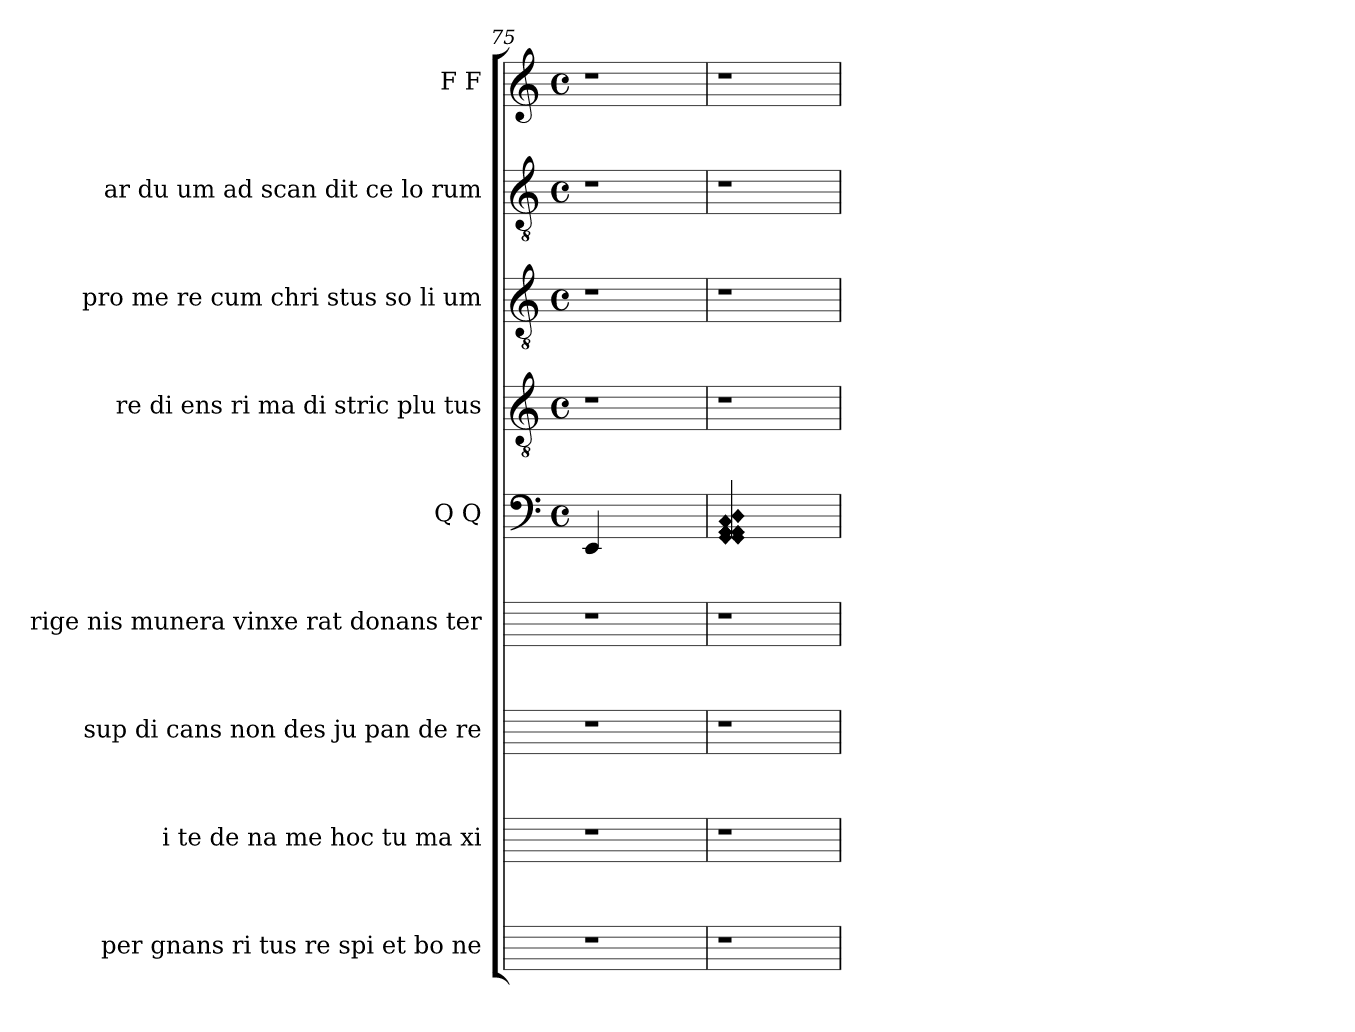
**kern	**kern	**kern	**kern	**kern	**kern	**kern	**kern	**kern
*part9	*part8	*part7	*part6	*part5	*part4	*part3	*part2	*part1
*staff9	*staff8	*staff7	*staff6	*staff5	*staff4	*staff3	*staff2	*staff1
*I"per  gnans  ri tus re  spi  et bo ne	*I"i  te de  na  me hoc tu  ma xi	*I"sup  di cans non des  ju  pan de re	*I"rige nis munera  vinxe rat donans ter	*I"Q  Q	*I"re di ens  ri ma di stric  plu  tus	*I"pro me re cum chri  stus so li um	*I"ar du um  ad  scan dit  ce lo rum	*I"F  F
*	*	*I'P	*	*	*	*I'Ch	*	*
!!LO:LB:g=z
*	*	*	*	*clefF4	*clefGv2	*clefGv2	*clefGv2	*clefG2
*	*	*	*	*M4/4	*M4/4	*M4/4	*M4/4	*M4/4
*	*	*	*	*met(c)	*met(c)	*met(c)	*met(c)	*met(c)
=75	=75	=75	=75	=75	=75	=75	=75	=75
1r	1r	1r	1r	4EE/	1r	1r	1r	1r
.	.	.	.	2.ryy	.	.	.	.
!!LO:LB:g=z
=76	=76	=76	=76	=76	=76	=76	=76	=76
!	!	!	!	!LO:N:n=1:head=diamond	!	!	!	!
!	!	!	!	!LO:N:n=2:head=diamond	!	!	!	!
!	!	!	!	!LO:N:n=3:head=diamond	!	!	!	!
!	!	!	!	!LO:N:n=4:head=diamond	!	!	!	!
!	!	!	!	!LO:N:n=5:head=diamond	!	!	!	!
!	!	!	!	!LO:N:n=6:head=diamond	!	!	!	!
!	!	!	!	!LO:N:n=7:head=diamond	!	!	!	!
!	!	!	!	!LO:N:n=8:head=diamond	!	!	!	!
!	!	!	!	!LO:N:n=9:head=diamond	!	!	!	!
1r	1r	1r	1r	4AA/ 4GG/ 4GG/ 4AA/ 4AA/ 4AA/ 4AA/ 4C/ 4D/	1r	1r	1r	1r
.	.	.	.	2.ryy	.	.	.	.
=	=	=	=	=	=	=	=	=
*-	*-	*-	*-	*-	*-	*-	*-	*-
